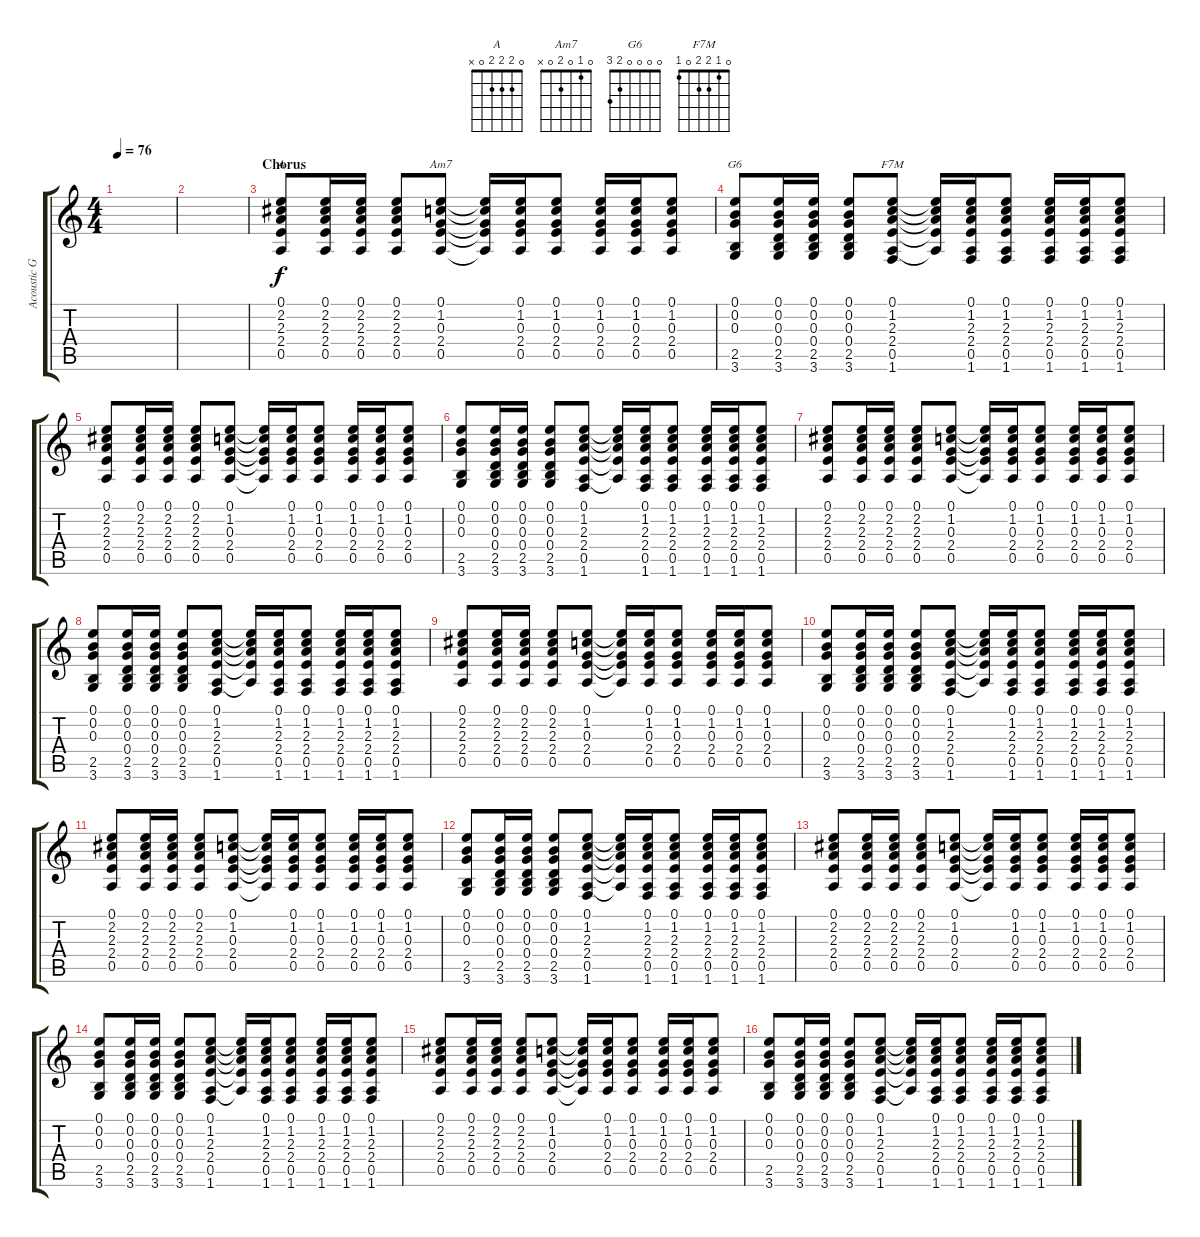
\track ("Acoustic Guitar" "Acoustic G") {instrument acousticguitarsteel}
\staff {score tabs}
\tuning (E4 B3 G3 D3 A2 E2) {hide}
\chord ("A" 0 2 2 2 0 x)
\chord ("Am7" 0 1 0 2 0 x)
\chord ("G6" 0 0 0 0 2 3)
\chord ("F7M" 0 1 2 2 0 1)
\ts (4 4)
\tempo 76
\clef g2
\ks c
|
|
\section ("" "Chorus")
(0.1 2.2 2.3 2.4 0.5).8{ch "A"} (0.1 2.2 2.3 2.4 0.5).16 (0.1 2.2 2.3 2.4 0.5).16 (0.1 2.2 2.3 2.4 0.5).8 (0.1 1.2 0.3 2.4 0.5).8{ch "Am7"} (0.1{t} 1.2{t} 0.3{t} 2.4{t} 0.5{t}).16 (0.1 1.2 0.3 2.4 0.5).16 (0.1 1.2 0.3 2.4 0.5).8 (0.1 1.2 0.3 2.4 0.5).16 (0.1 1.2 0.3 2.4 0.5).16 (0.1 1.2 0.3 2.4 0.5).8 |
(0.1 0.2 0.3 2.5 3.6).8{ch "G6"} (0.1 0.2 0.3 0.4 2.5 3.6).16 (0.1 0.2 0.3 0.4 2.5 3.6).16 (0.1 0.2 0.3 0.4 2.5 3.6).8 (0.1 1.2 2.3 2.4 0.5 1.6).8{ch "F7M"} (0.1{t} 1.2{t} 2.3{t} 2.4{t} 0.5{t}).16 (0.1 1.2 2.3 2.4 0.5 1.6).16 (0.1 1.2 2.3 2.4 0.5 1.6).8 (0.1 1.2 2.3 2.4 0.5 1.6).16 (0.1 1.2 2.3 2.4 0.5 1.6).16 (0.1 1.2 2.3 2.4 0.5 1.6).8 |
(0.1 2.2 2.3 2.4 0.5).8 (0.1 2.2 2.3 2.4 0.5).16 (0.1 2.2 2.3 2.4 0.5).16 (0.1 2.2 2.3 2.4 0.5).8 (0.1 1.2 0.3 2.4 0.5).8 (0.1{t} 1.2{t} 0.3{t} 2.4{t} 0.5{t}).16 (0.1 1.2 0.3 2.4 0.5).16 (0.1 1.2 0.3 2.4 0.5).8 (0.1 1.2 0.3 2.4 0.5).16 (0.1 1.2 0.3 2.4 0.5).16 (0.1 1.2 0.3 2.4 0.5).8 |
(0.1 0.2 0.3 2.5 3.6).8 (0.1 0.2 0.3 0.4 2.5 3.6).16 (0.1 0.2 0.3 0.4 2.5 3.6).16 (0.1 0.2 0.3 0.4 2.5 3.6).8 (0.1 1.2 2.3 2.4 0.5 1.6).8 (0.1{t} 1.2{t} 2.3{t} 2.4{t} 0.5{t}).16 (0.1 1.2 2.3 2.4 0.5 1.6).16 (0.1 1.2 2.3 2.4 0.5 1.6).8 (0.1 1.2 2.3 2.4 0.5 1.6).16 (0.1 1.2 2.3 2.4 0.5 1.6).16 (0.1 1.2 2.3 2.4 0.5 1.6).8 |
(0.1 2.2 2.3 2.4 0.5).8 (0.1 2.2 2.3 2.4 0.5).16 (0.1 2.2 2.3 2.4 0.5).16 (0.1 2.2 2.3 2.4 0.5).8 (0.1 1.2 0.3 2.4 0.5).8 (0.1{t} 1.2{t} 0.3{t} 2.4{t} 0.5{t}).16 (0.1 1.2 0.3 2.4 0.5).16 (0.1 1.2 0.3 2.4 0.5).8 (0.1 1.2 0.3 2.4 0.5).16 (0.1 1.2 0.3 2.4 0.5).16 (0.1 1.2 0.3 2.4 0.5).8 |
(0.1 0.2 0.3 2.5 3.6).8 (0.1 0.2 0.3 0.4 2.5 3.6).16 (0.1 0.2 0.3 0.4 2.5 3.6).16 (0.1 0.2 0.3 0.4 2.5 3.6).8 (0.1 1.2 2.3 2.4 0.5 1.6).8 (0.1{t} 1.2{t} 2.3{t} 2.4{t} 0.5{t}).16 (0.1 1.2 2.3 2.4 0.5 1.6).16 (0.1 1.2 2.3 2.4 0.5 1.6).8 (0.1 1.2 2.3 2.4 0.5 1.6).16 (0.1 1.2 2.3 2.4 0.5 1.6).16 (0.1 1.2 2.3 2.4 0.5 1.6).8 |
(0.1 2.2 2.3 2.4 0.5).8 (0.1 2.2 2.3 2.4 0.5).16 (0.1 2.2 2.3 2.4 0.5).16 (0.1 2.2 2.3 2.4 0.5).8 (0.1 1.2 0.3 2.4 0.5).8 (0.1{t} 1.2{t} 0.3{t} 2.4{t} 0.5{t}).16 (0.1 1.2 0.3 2.4 0.5).16 (0.1 1.2 0.3 2.4 0.5).8 (0.1 1.2 0.3 2.4 0.5).16 (0.1 1.2 0.3 2.4 0.5).16 (0.1 1.2 0.3 2.4 0.5).8 |
(0.1 0.2 0.3 2.5 3.6).8 (0.1 0.2 0.3 0.4 2.5 3.6).16 (0.1 0.2 0.3 0.4 2.5 3.6).16 (0.1 0.2 0.3 0.4 2.5 3.6).8 (0.1 1.2 2.3 2.4 0.5 1.6).8 (0.1{t} 1.2{t} 2.3{t} 2.4{t} 0.5{t}).16 (0.1 1.2 2.3 2.4 0.5 1.6).16 (0.1 1.2 2.3 2.4 0.5 1.6).8 (0.1 1.2 2.3 2.4 0.5 1.6).16 (0.1 1.2 2.3 2.4 0.5 1.6).16 (0.1 1.2 2.3 2.4 0.5 1.6).8 |
(0.1 2.2 2.3 2.4 0.5).8 (0.1 2.2 2.3 2.4 0.5).16 (0.1 2.2 2.3 2.4 0.5).16 (0.1 2.2 2.3 2.4 0.5).8 (0.1 1.2 0.3 2.4 0.5).8 (0.1{t} 1.2{t} 0.3{t} 2.4{t} 0.5{t}).16 (0.1 1.2 0.3 2.4 0.5).16 (0.1 1.2 0.3 2.4 0.5).8 (0.1 1.2 0.3 2.4 0.5).16 (0.1 1.2 0.3 2.4 0.5).16 (0.1 1.2 0.3 2.4 0.5).8 |
(0.1 0.2 0.3 2.5 3.6).8 (0.1 0.2 0.3 0.4 2.5 3.6).16 (0.1 0.2 0.3 0.4 2.5 3.6).16 (0.1 0.2 0.3 0.4 2.5 3.6).8 (0.1 1.2 2.3 2.4 0.5 1.6).8 (0.1{t} 1.2{t} 2.3{t} 2.4{t} 0.5{t}).16 (0.1 1.2 2.3 2.4 0.5 1.6).16 (0.1 1.2 2.3 2.4 0.5 1.6).8 (0.1 1.2 2.3 2.4 0.5 1.6).16 (0.1 1.2 2.3 2.4 0.5 1.6).16 (0.1 1.2 2.3 2.4 0.5 1.6).8 |
(0.1 2.2 2.3 2.4 0.5).8 (0.1 2.2 2.3 2.4 0.5).16 (0.1 2.2 2.3 2.4 0.5).16 (0.1 2.2 2.3 2.4 0.5).8 (0.1 1.2 0.3 2.4 0.5).8 (0.1{t} 1.2{t} 0.3{t} 2.4{t} 0.5{t}).16 (0.1 1.2 0.3 2.4 0.5).16 (0.1 1.2 0.3 2.4 0.5).8 (0.1 1.2 0.3 2.4 0.5).16 (0.1 1.2 0.3 2.4 0.5).16 (0.1 1.2 0.3 2.4 0.5).8 |
(0.1 0.2 0.3 2.5 3.6).8 (0.1 0.2 0.3 0.4 2.5 3.6).16 (0.1 0.2 0.3 0.4 2.5 3.6).16 (0.1 0.2 0.3 0.4 2.5 3.6).8 (0.1 1.2 2.3 2.4 0.5 1.6).8 (0.1{t} 1.2{t} 2.3{t} 2.4{t} 0.5{t}).16 (0.1 1.2 2.3 2.4 0.5 1.6).16 (0.1 1.2 2.3 2.4 0.5 1.6).8 (0.1 1.2 2.3 2.4 0.5 1.6).16 (0.1 1.2 2.3 2.4 0.5 1.6).16 (0.1 1.2 2.3 2.4 0.5 1.6).8 |
(0.1 2.2 2.3 2.4 0.5).8 (0.1 2.2 2.3 2.4 0.5).16 (0.1 2.2 2.3 2.4 0.5).16 (0.1 2.2 2.3 2.4 0.5).8 (0.1 1.2 0.3 2.4 0.5).8 (0.1{t} 1.2{t} 0.3{t} 2.4{t} 0.5{t}).16 (0.1 1.2 0.3 2.4 0.5).16 (0.1 1.2 0.3 2.4 0.5).8 (0.1 1.2 0.3 2.4 0.5).16 (0.1 1.2 0.3 2.4 0.5).16 (0.1 1.2 0.3 2.4 0.5).8 |
(0.1 0.2 0.3 2.5 3.6).8 (0.1 0.2 0.3 0.4 2.5 3.6).16 (0.1 0.2 0.3 0.4 2.5 3.6).16 (0.1 0.2 0.3 0.4 2.5 3.6).8 (0.1 1.2 2.3 2.4 0.5 1.6).8 (0.1{t} 1.2{t} 2.3{t} 2.4{t} 0.5{t}).16 (0.1 1.2 2.3 2.4 0.5 1.6).16 (0.1 1.2 2.3 2.4 0.5 1.6).8 (0.1 1.2 2.3 2.4 0.5 1.6).16 (0.1 1.2 2.3 2.4 0.5 1.6).16 (0.1 1.2 2.3 2.4 0.5 1.6).8
